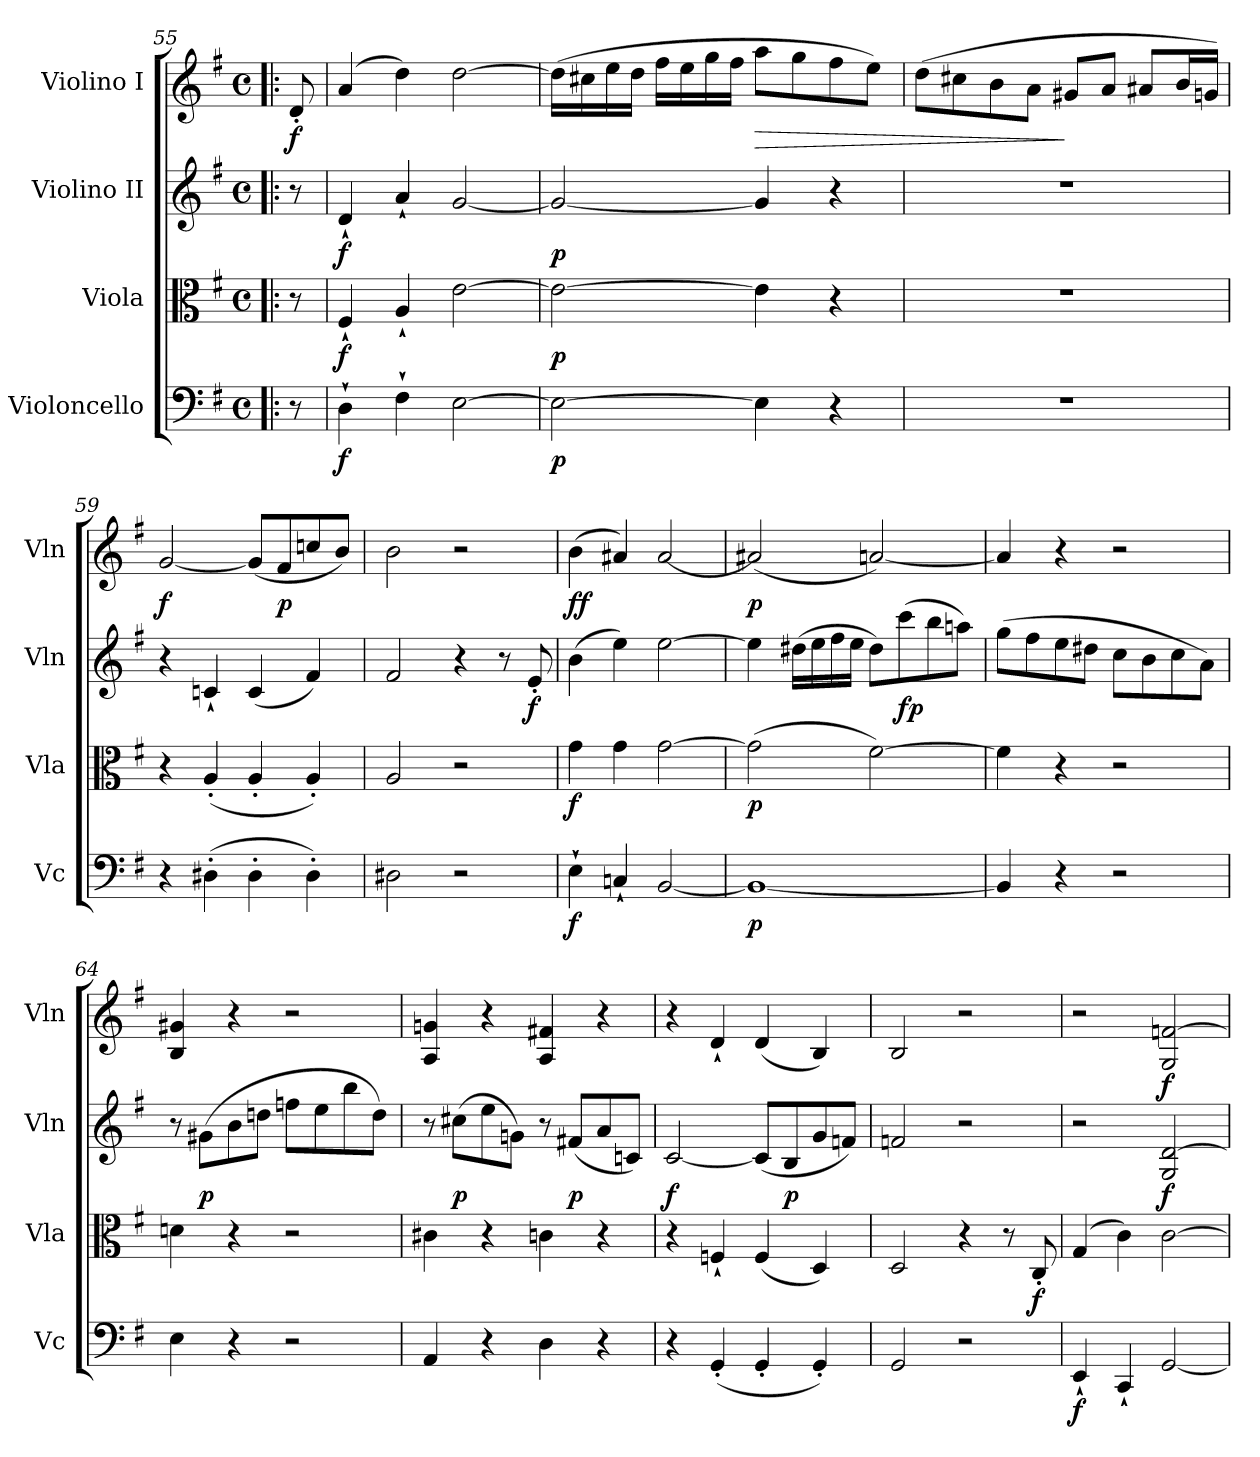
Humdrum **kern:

**kern	**dynam	**kern	**dynam	**kern	**dynam	**kern	**dynam
*part4	*part4	*part3	*part3	*part2	*part2	*part1	*part1
*staff4	*staff4	*staff3	*staff3	*staff2	*staff2	*staff1	*staff1
*I"Violoncello	*	*I"Viola	*	*I"Violino II	*	*I"Violino I	*
*I'Vc	*	*I'Vla	*	*I'Vln	*	*I'Vln	*
*clefF4	*	*clefC3	*	*clefG2	*	*clefG2	*
*k[f#]	*	*k[f#]	*	*k[f#]	*	*k[f#]	*
*M4/4	*	*M4/4	*	*M4/4	*	*M4/4	*
*met(c)	*	*met(c)	*	*met(c)	*	*met(c)	*
=55!|:	=55!|:	=55!|:	=55!|:	=55!|:	=55!|:	=55!|:	=55!|:
8r	.	8r	.	8r	.	8d'	f
=56	=56	=56	=56	=56	=56	=56	=56
4D`	f	4F#`	f	4d`	f	(4a	.
4F#`	.	4A`	.	4a`	.	4dd)	.
[2E	.	[2e	.	[2g	.	[2dd	.
=57	=57	=57	=57	=57	=57	=57	=57
2E_	p	2e_	p	2g_	p	(16ddLL]	.
.	.	.	.	.	.	16cc#X	.
.	.	.	.	.	.	16ee	.
.	.	.	.	.	.	16ddJJ	.
.	.	.	.	.	.	16ff#LL	.
.	.	.	.	.	.	16ee	.
.	.	.	.	.	.	16gg	.
.	.	.	.	.	.	16ff#JJ	.
!	!	!	!	!	!	!	!LO:HP:b
4E]	.	4e]	.	4g]	.	8aaL	>
.	.	.	.	.	.	8gg	.
4r	.	4r	.	4r	.	8ff#	.
.	.	.	.	.	.	8eeJ)	.
=58	=58	=58	=58	=58	=58	=58	=58
1r	.	1r	.	1r	.	(8ddL	.
.	.	.	.	.	.	8cc#X	.
.	.	.	.	.	.	8b	.
.	.	.	.	.	.	8aJ	.
.	.	.	.	.	.	8g#XL	]
.	.	.	.	.	.	8aJ	.
.	.	.	.	.	.	8a#XL	.
.	.	.	.	.	.	16bL	.
.	.	.	.	.	.	16gnJJ)	.
=59	=59	=59	=59	=59	=59	=59	=59
4r	.	4r	.	4r	.	[2g	f
(4D#X'	.	(4A'	.	4cn`	.	.	.
4D#'	.	4A'	.	(4c	.	(8gL]	.
.	.	.	.	.	.	8f#	p
4D#')	.	4A')	.	4f#)	.	8ccn	.
.	.	.	.	.	.	8bJ)	.
=60	=60	=60	=60	=60	=60	=60	=60
2D#X	.	2A	.	2f#	.	2b	.
2r	.	2r	.	4r	.	2r	.
.	.	.	.	8r	.	.	.
.	.	.	.	8e'	f	.	.
=61	=61	=61	=61	=61	=61	=61	=61
4E`	f	4g	f	(4b	.	(4b	ff
4Cn`	.	4g	.	4ee)	.	4a#X)	.
[2BB	.	[2g	.	[2ee	.	[2a#	.
=62	=62	=62	=62	=62	=62	=62	=62
1BB_	p	(2g]	p	4ee]	.	(2a#X]	p
.	.	.	.	(16dd#XLL	.	.	.
.	.	.	.	16ee	.	.	.
.	.	.	.	16ff#	.	.	.
.	.	.	.	16eeJJ	.	.	.
.	.	[2f#)	.	8dd#L)	.	[2an)	.
.	.	.	.	(8ccc	fp	.	.
.	.	.	.	8bb	.	.	.
.	.	.	.	8aanJ)	.	.	.
=63	=63	=63	=63	=63	=63	=63	=63
4BB]	.	4f#]	.	(8ggL	.	4a]	.
.	.	.	.	8ff#	.	.	.
4r	.	4r	.	8ee	.	4r	.
.	.	.	.	8dd#XJ	.	.	.
2r	.	2r	.	8ccL	.	2r	.
.	.	.	.	8b	.	.	.
.	.	.	.	8cc	.	.	.
.	.	.	.	8aJ)	.	.	.
=64	=64	=64	=64	=64	=64	=64	=64
4E	.	4dn	.	8r	.	4B 4g#X	.
.	.	.	.	(8g#XL	p	.	.
4r	.	4r	.	8b	.	4r	.
.	.	.	.	8ddnJ	.	.	.
2r	.	2r	.	8ffnL	.	2r	.
.	.	.	.	8ee	.	.	.
.	.	.	.	8bb	.	.	.
.	.	.	.	8ddJ)	.	.	.
=65	=65	=65	=65	=65	=65	=65	=65
4AA	.	4c#X	.	8r	.	4A 4gn	.
.	.	.	.	(8cc#XL	p	.	.
4r	.	4r	.	8ee	.	4r	.
.	.	.	.	8gnJ)	.	.	.
4D	.	4cn	.	8r	.	4A 4f#X	.
.	.	.	.	(8f#XL	p	.	.
4r	.	4r	.	8a	.	4r	.
.	.	.	.	8cnJ)	.	.	.
=66	=66	=66	=66	=66	=66	=66	=66
4r	.	4r	.	[2c	f	4r	.
(4GG'	.	4Fn`	.	.	.	4d`	.
4GG'	.	(4F	.	(8cL]	.	(4d	.
.	.	.	.	8B	p	.	.
4GG')	.	4D)	.	8g	.	4B)	.
.	.	.	.	8fnJ)	.	.	.
=67	=67	=67	=67	=67	=67	=67	=67
2GG	.	2D	.	2fn	.	2B	.
2r	.	4r	.	2r	.	2r	.
.	.	8r	.	.	.	.	.
.	.	8C'	f	.	.	.	.
=68	=68	=68	=68	=68	=68	=68	=68
4EE`	f	(4G	.	2r	.	2r	.
4CC`	.	4c)	.	.	.	.	.
[2GG	.	[2c	.	2G [2d	f	2G [2fn	f
=	=	=	=	=	=	=	=
*-	*-	*-	*-	*-	*-	*-	*-
